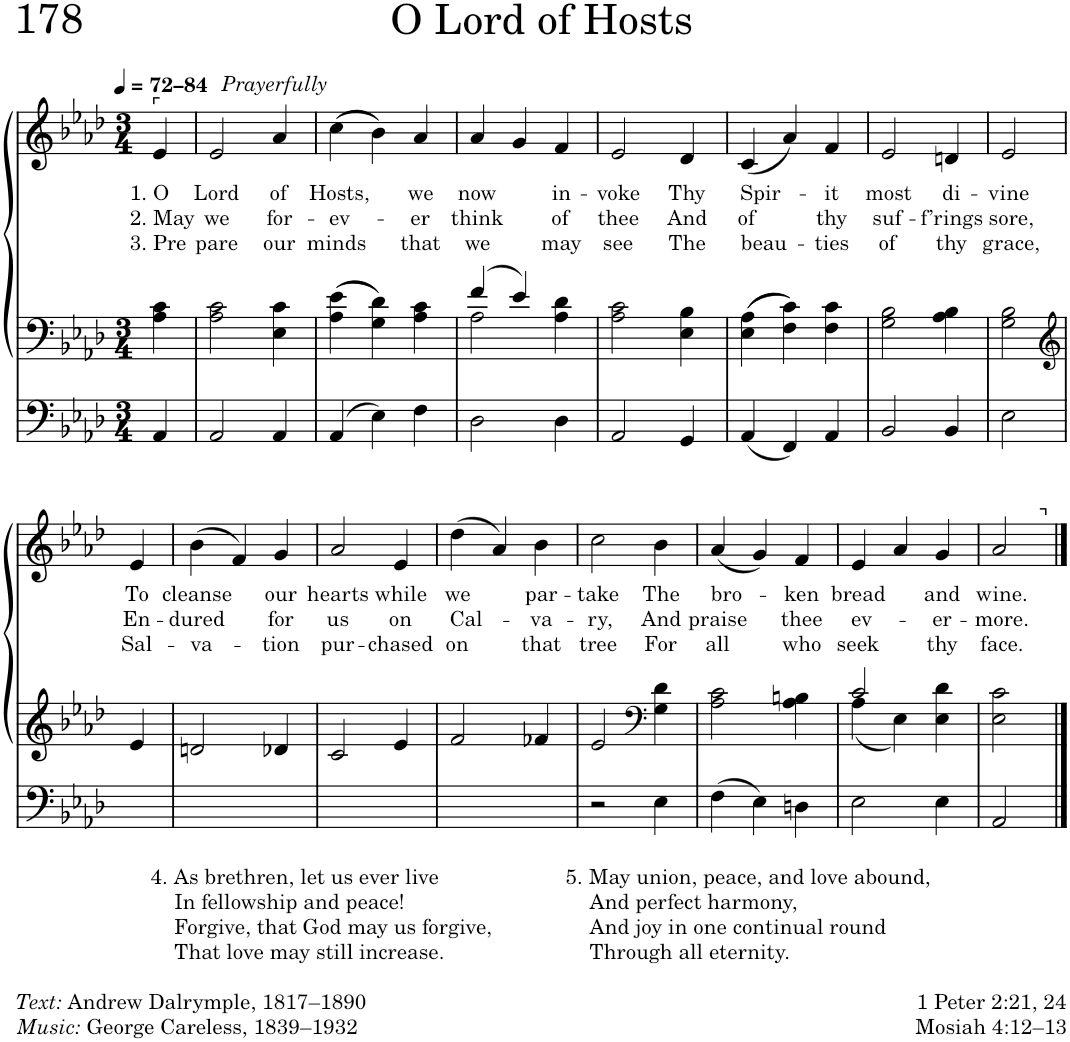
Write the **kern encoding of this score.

**kern	**kern	**kern	**text	**text	**text
*part1	*part1	*part1	*part1	*part1	*part1
*staff3	*staff2	*staff1	*staff1	*staff1	*staff1
*I"Organ	*	*	*	*	*
*I'Org.	*	*	*	*	*
*clefF4	*clefF4	*clefG2	*	*	*
*k[b-e-a-d-]	*k[b-e-a-d-]	*k[b-e-a-d-]	*	*	*
*M3/4	*M3/4	*M3/4	*	*	*
*MM72	*MM72	*MM72	*	*	*
=1	=1	=1	=1	=1	=1
!	!	!LO:TX:a:t=⌜	!	!	!
!	!	!LO:TX:a:B:t=–84	!	!	!
!	!	!	!LO:LY:b	!LO:LY:b	!LO:LY:b
4AA-/	4A-\ 4c\	4e-/	1. O	2. May	3. Pre
=2	=2	=2	=2	=2	=2
!	!	!	!LO:LY:b	!LO:LY:b	!LO:LY:b
*	*	*^	*	*	*
2AA-/	2A-\ 2c\	2e-/	8ryy	Lord	we	-pare
!	!	!	!LO:TX:a:i:t=Prayerfully	!	!	!
.	.	.	2ryy	.	.	.
!	!	!	!	!LO:LY:b	!LO:LY:b	!LO:LY:b
4AA-/	4E-\ 4c\	4a-/	.	of	for-	our
.	.	.	8ryy	.	.	.
=3	=3	=3	=3	=3	=3	=3
!	!	!	!	!LO:LY:b	!LO:LY:b	!LO:LY:b
*	*	*v	*v	*	*	*
4AA-/	4A-\ 4e-\	((4cc\	Hosts,	-ev-	minds
4E-\	4G\ 4d-\	4b-\))	.	.	.
!	!	!	!LO:LY:b	!LO:LY:b	!LO:LY:b
4F\	4A-\ 4c\	4a-/	we	-er	that
=4	=4	=4	=4	=4	=4
*	*^	*	*	*	*
!	!	!	!	!LO:LY:b	!LO:LY:b	!LO:LY:b
2D-\	4f/	2A-\	4a-/	now	think	we
.	4e-/	.	4g/	.	.	.
!	!	!	!	!LO:LY:b	!LO:LY:b	!LO:LY:b
4D-\	4A-\ 4d-\	4ryy	4f/	in-	of	may
=5	=5	=5	=5	=5	=5	=5
!	!	!	!	!LO:LY:b	!LO:LY:b	!LO:LY:b
*	*v	*v	*	*	*	*
2AA-/	2A-\ 2c\	2e-/	-voke	thee	see
!	!	!	!LO:LY:b	!LO:LY:b	!LO:LY:b
4GG/	4E-\ 4B-\	4d-/	Thy	And	The
=6	=6	=6	=6	=6	=6
!	!	!	!LO:LY:b	!LO:LY:b	!LO:LY:b
4AA-/	4E-\ 4A-\	(4c/	Spir-	of	beau-
4FF/	4F\ 4c\	4a-/)	.	.	.
!	!	!	!LO:LY:b	!LO:LY:b	!LO:LY:b
4AA-/	4F\ 4c\	4f/	-it	thy	-ties
=7	=7	=7	=7	=7	=7
!	!	!	!LO:LY:b	!LO:LY:b	!LO:LY:b
2BB-/	2G\ 2B-\	2e-/	most	suf-	of
!	!	!	!LO:LY:b	!LO:LY:b	!LO:LY:b
4BB-/	4A-\ 4B-\	4dn/	di-	-f’rings	thy
=8	=8	=8	=8	=8	=8
!	!	!	!LO:LY:b	!LO:LY:b	!LO:LY:b
2E-\	2G\ 2B-\	2e-/	-vine	sore,	grace,
!!LO:LB:g=z
=9	=9	=9	=9	=9	=9
*	*clefG2	*	*	*	*
!	!	!	!LO:LY:b	!LO:LY:b	!LO:LY:b
2.ryy	4e-/	4e-/	To	En-	Sal-
.	2ryy	2ryy	.	.	.
=10	=10	=10	=10	=10	=10
!	!	!	!LO:LY:b	!LO:LY:b	!LO:LY:b
2.ryy	2dn/	(4b-\	cleanse	-dured	-va-
.	.	4f/)	.	.	.
!	!	!	!LO:LY:b	!LO:LY:b	!LO:LY:b
.	4d-X/	4g/	our	for	-tion
=11	=11	=11	=11	=11	=11
!	!	!	!LO:LY:b	!LO:LY:b	!LO:LY:b
2.ryy	2c/	2a-/	hearts	us	pur-
!	!	!	!LO:LY:b	!LO:LY:b	!LO:LY:b
.	4e-/	4e-/	while	on	-chased
=12	=12	=12	=12	=12	=12
!	!	!	!LO:LY:b	!LO:LY:b	!LO:LY:b
2.ryy	2f/	(4dd-\	we	Cal-	on
.	.	4a-/)	.	.	.
!	!	!	!LO:LY:b	!LO:LY:b	!LO:LY:b
.	4f-X/	4b-\	par-	-va-	that
=13	=13	=13	=13	=13	=13
!	!	!	!LO:LY:b	!LO:LY:b	!LO:LY:b
2r	2e-/	2cc\	-take	-ry,	tree
*	*clefF4	*	*	*	*
!	!	!	!LO:LY:b	!LO:LY:b	!LO:LY:b
4E-\	4G\ 4d-\	4b-\	The	And	For
=14	=14	=14	=14	=14	=14
!	!	!	!LO:LY:b	!LO:LY:b	!LO:LY:b
4F\	2A-\ 2c\	(4a-/	bro-	praise	all
4E-\	.	4g/)	.	.	.
!	!	!	!LO:LY:b	!LO:LY:b	!LO:LY:b
4Dn\	4A-\ 4Bn\	4f/	-ken	thee	who
=15	=15	=15	=15	=15	=15
*	*^	*	*	*	*
!	!	!	!	!LO:LY:b	!LO:LY:b	!LO:LY:b
2E-\	2c/	4A-\	4e-/	bread	ev-	seek
.	.	4E-\	4a-/	.	.	.
!	!	!	!	!LO:LY:b	!LO:LY:b	!LO:LY:b
4E-\	4E-\ 4d-\	4ryy	4g/	and	-er-	thy
=16	=16	=16	=16	=16	=16	=16
!	!	!	!	!LO:LY:b	!LO:LY:b	!LO:LY:b
*	*v	*v	*^	*	*	*
2AA-/	2E-\ 2c\	2a-/	4.ryy	wine.	-more.	face.
!	!	!	!LO:TX:a:t=⌝	!	!	!
.	.	.	8ryy	.	.	.
*	*	*v	*v	*	*	*
==	==	==	==	==	==
*-	*-	*-	*-	*-	*-
